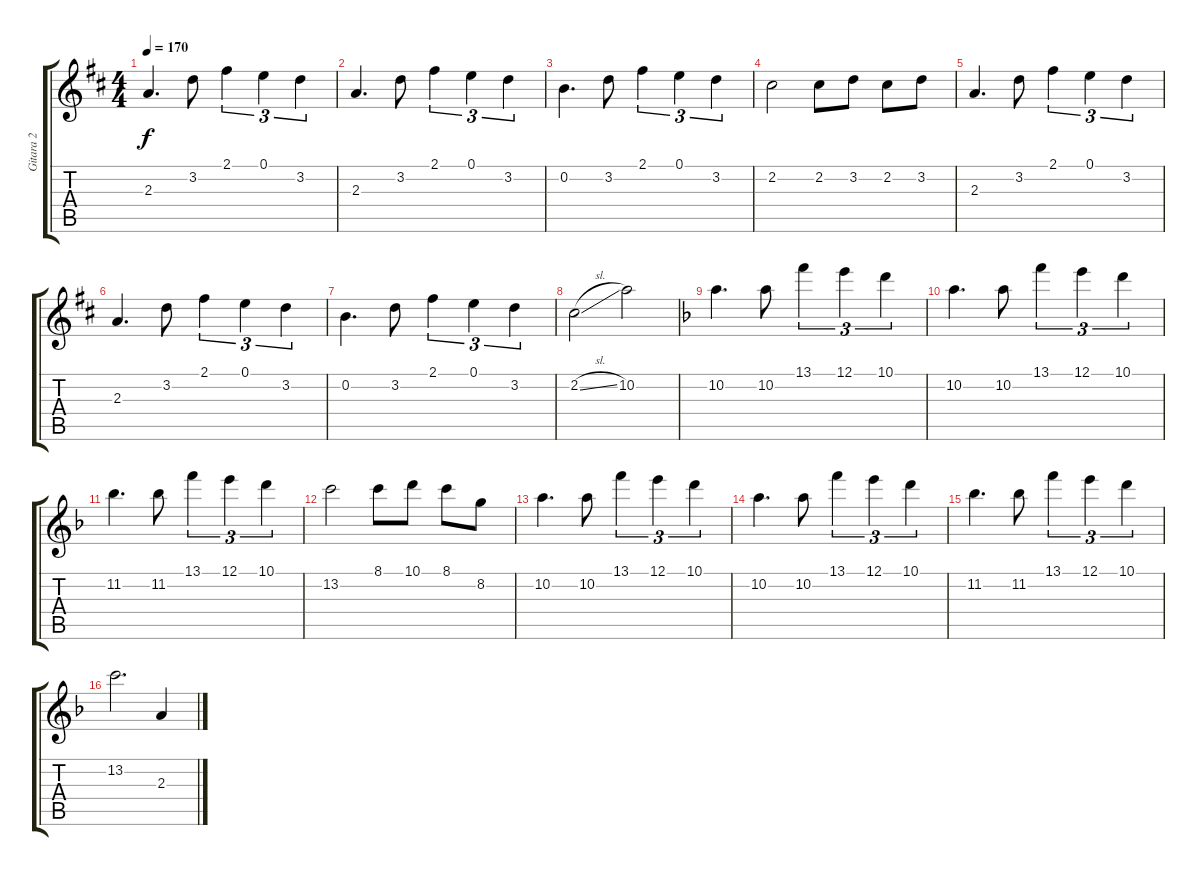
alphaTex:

\track ("Gitara 2" "Gitara 2") {instrument acousticguitarsteel}
\staff {score tabs}
\tuning (E4 B3 G3 D3 A2 E2) {hide}
\ts (4 4)
\tempo 170
\clef g2
\ks d
2.3.4{d dy f instrument acousticguitarsteel} 3.2.8 2.1.4{tu (3 2)} 0.1.4{tu (3 2)} 3.2.4{tu (3 2)} |
2.3.4{d} 3.2.8 2.1.4{tu (3 2)} 0.1.4{tu (3 2)} 3.2.4{tu (3 2)} |
0.2.4{d} 3.2.8 2.1.4{tu (3 2)} 0.1.4{tu (3 2)} 3.2.4{tu (3 2)} |
2.2.2 2.2.8 3.2.8 2.2.8 3.2.8 |
2.3.4{d} 3.2.8 2.1.4{tu (3 2)} 0.1.4{tu (3 2)} 3.2.4{tu (3 2)} |
2.3.4{d} 3.2.8 2.1.4{tu (3 2)} 0.1.4{tu (3 2)} 3.2.4{tu (3 2)} |
0.2.4{d} 3.2.8 2.1.4{tu (3 2)} 0.1.4{tu (3 2)} 3.2.4{tu (3 2)} |
2.2{sl}.2 10.2.2 |
\ks dminor
10.2.4{d} 10.2.8 13.1.4{tu (3 2)} 12.1.4{tu (3 2)} 10.1.4{tu (3 2)} |
10.2.4{d} 10.2.8 13.1.4{tu (3 2)} 12.1.4{tu (3 2)} 10.1.4{tu (3 2)} |
11.2.4{d} 11.2.8 13.1.4{tu (3 2)} 12.1.4{tu (3 2)} 10.1.4{tu (3 2)} |
13.2.2 8.1.8 10.1.8 8.1.8 8.2.8 |
10.2.4{d} 10.2.8 13.1.4{tu (3 2)} 12.1.4{tu (3 2)} 10.1.4{tu (3 2)} |
10.2.4{d} 10.2.8 13.1.4{tu (3 2)} 12.1.4{tu (3 2)} 10.1.4{tu (3 2)} |
11.2.4{d} 11.2.8 13.1.4{tu (3 2)} 12.1.4{tu (3 2)} 10.1.4{tu (3 2)} |
13.2.2{d} 2.3.4
